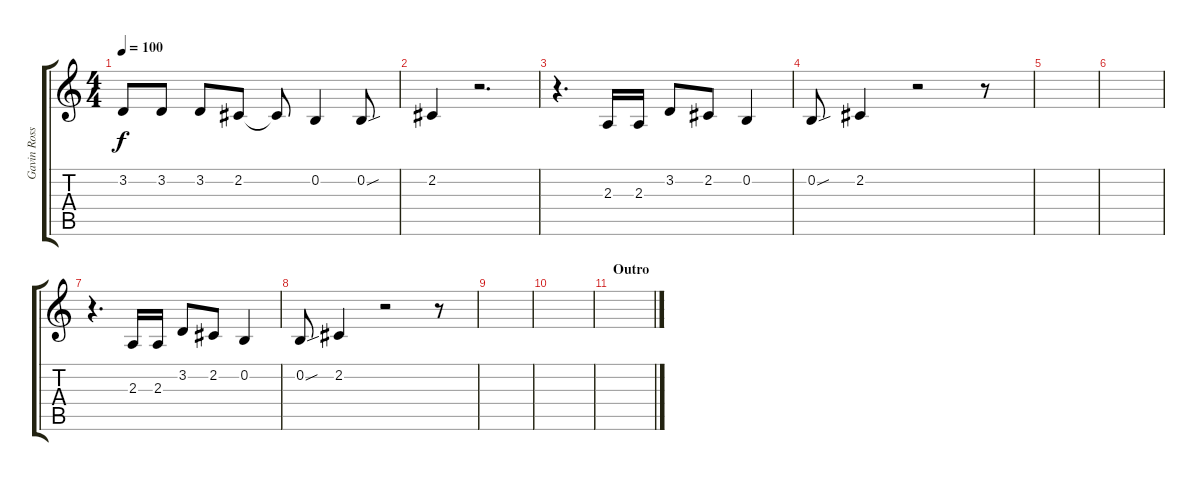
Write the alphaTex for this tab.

\track ("Gavin Rossdale - Vocals" "Gavin Ross") {instrument oboe}
\staff {score tabs}
\tuning (E4 B3 G3 D3 A2 E2) {hide}
\ts (4 4)
\tempo 100
\clef g2
\ks c
3.2.8{dy f} 3.2.8 3.2.8 2.2.8 2.2{t}.8 0.2.4 0.2{sou}.8 |
2.2.4 r.2{d} |
r.4{d} 2.3.16 2.3.16 3.2.8 2.2.8 0.2.4 |
0.2{sou}.8 2.2.4 r.2 r.8 |
|
|
r.4{d} 2.3.16 2.3.16 3.2.8 2.2.8 0.2.4 |
0.2{sou}.8 2.2.4 r.2 r.8 |
|
|
\section ("" "Outro")
